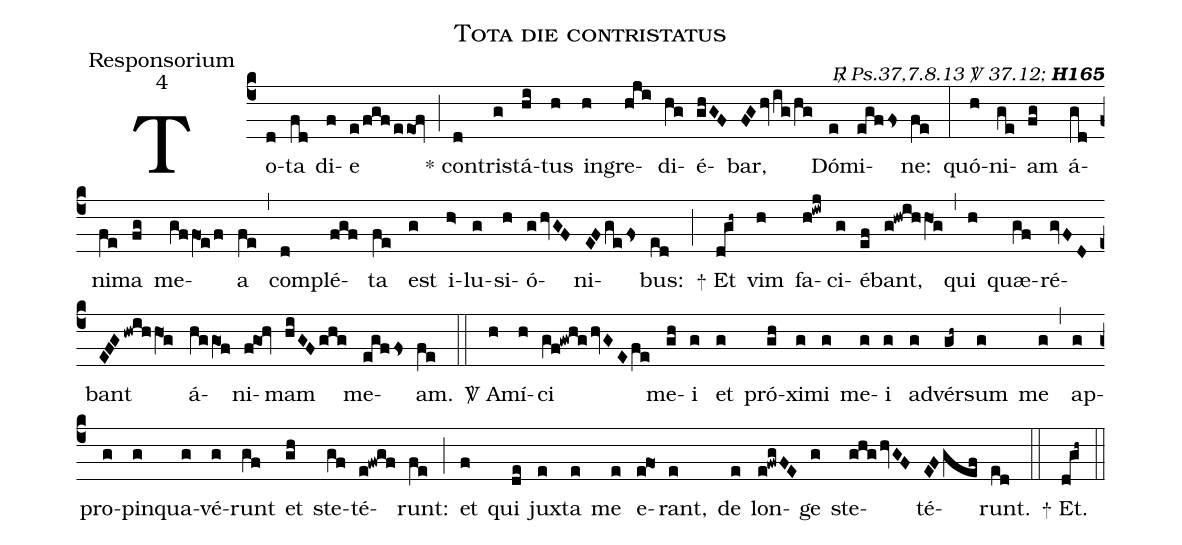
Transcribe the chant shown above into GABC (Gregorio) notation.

name:Tota die contristatus;
office-part:Responsorium;
mode:4;
commentary:{\itshape\mdseries \Rbar\ Ps.37,7.8.13 \Vbar\ 37.12;\/} {\bfseries H165};
%%
(c4) To(d)ta(fd) di(f)e(e/fgf/eeo1@fv) (;)
<sp>*</sp> con(d)tris(g)tá(hi)tus(h) in(h)gre(hji)di(hg)é(ghGF)bar,(FGhvig/hg) Dó(e)mi(egffs)ne:(fe) (:)
quó(h)ni(ge)am(fg) á(gd)ni(fe)ma(fg) me(gffO1ef)a(fe) (,)
com(d)plé(fgf)ta(fe) est(g) i(h>)lu(g)si(h)ó(ghvGF)ni(EFgefs)bus:(ed) (;)
<sp>+</sp> Et(d@gh~) vim(h) fa(h!iwj)ci(g)é(ef)bant,(g!hwihhO1g) (,)
qui(h) quæ(gf)ré(gvFD)bant(EFGhwihhO1g) á(hggO1f)ni(f!go1!hv)mam(hiGFghg) me(egffs)am.(fe) (::)
<sp>V/</sp> A(h)mí(h)ci(gf!gwhghvGEfe) me(gh)i(g) et(g) pró(gh)xi(g)mi(g) me(g)i(g) ad(g)vér(gh~)sum(g) me(g) (,)
ap(g)pro(g)pin(g)qua(g)vé(g)runt(gf) et(gh) ste(gf)té(e!fwgf)runt:(fe) (;)
et(f) qui(de) jux(e)ta(e) me(e) e(e!fo1)rant,(e) de(e) lon(e!fwgFE)ge(g) ste(ghghvGF)té(EFgef)runt.(ed) (::)
<sp>+</sp> Et.(d@gh~) (::)
